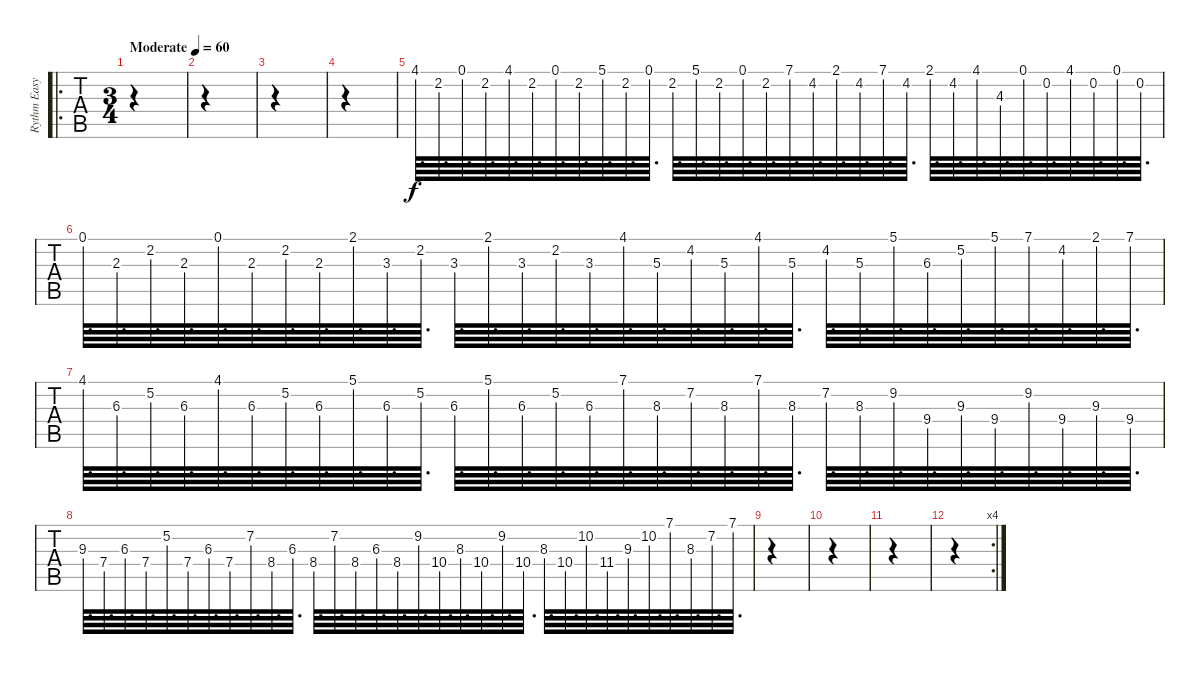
\track ("Rythm Easy" "Rythm Easy") {instrument acousticguitarsteel}
\staff {tabs}
\tuning (E4 B3 G3 D3 A2 E2) {hide}
\ro
\ts (3 4)
\tempo (60 "Moderate")
\clef g2
\ks c
|
|
|
|
4.1.64{d} 2.2.64{d} 0.1.64{d} 2.2.64{d} 4.1.64{d} 2.2.64{d} 0.1.64{d} 2.2.64{d} 5.1.64{d} 2.2.64{d} 0.1.64{d} 2.2.64{d} 5.1.64{d} 2.2.64{d} 0.1.64{d} 2.2.64{d} 7.1.64{d} 4.2.64{d} 2.1.64{d} 4.2.64{d} 7.1.64{d} 4.2.64{d} 2.1.64{d} 4.2.64{d} 4.1.64{d} 4.3.64{d} 0.1.64{d} 0.2.64{d} 4.1.64{d} 0.2.64{d} 0.1.64{d} 0.2.64{d} |
0.1.64{d} 2.3.64{d} 2.2.64{d} 2.3.64{d} 0.1.64{d} 2.3.64{d} 2.2.64{d} 2.3.64{d} 2.1.64{d} 3.3.64{d} 2.2.64{d} 3.3.64{d} 2.1.64{d} 3.3.64{d} 2.2.64{d} 3.3.64{d} 4.1.64{d} 5.3.64{d} 4.2.64{d} 5.3.64{d} 4.1.64{d} 5.3.64{d} 4.2.64{d} 5.3.64{d} 5.1.64{d} 6.3.64{d} 5.2.64{d} 5.1.64{d} 7.1.64{d} 4.2.64{d} 2.1.64{d} 7.1.64{d} |
4.1.64{d} 6.3.64{d} 5.2.64{d} 6.3.64{d} 4.1.64{d} 6.3.64{d} 5.2.64{d} 6.3.64{d} 5.1.64{d} 6.3.64{d} 5.2.64{d} 6.3.64{d} 5.1.64{d} 6.3.64{d} 5.2.64{d} 6.3.64{d} 7.1.64{d} 8.3.64{d} 7.2.64{d} 8.3.64{d} 7.1.64{d} 8.3.64{d} 7.2.64{d} 8.3.64{d} 9.2.64{d} 9.4.64{d} 9.3.64{d} 9.4.64{d} 9.2.64{d} 9.4.64{d} 9.3.64{d} 9.4.64{d} |
9.3.64{d} 7.4.64{d} 6.3.64{d} 7.4.64{d} 5.2.64{d} 7.4.64{d} 6.3.64{d} 7.4.64{d} 7.2.64{d} 8.4.64{d} 6.3.64{d} 8.4.64{d} 7.2.64{d} 8.4.64{d} 6.3.64{d} 8.4.64{d} 9.2.64{d} 10.4.64{d} 8.3.64{d} 10.4.64{d} 9.2.64{d} 10.4.64{d} 8.3.64{d} 10.4.64{d} 10.2.64{d} 11.4.64{d} 9.3.64{d} 10.2.64{d} 7.1.64{d} 8.3.64{d} 7.2.64{d} 7.1.64{d} |
|
|
|
\rc 4
